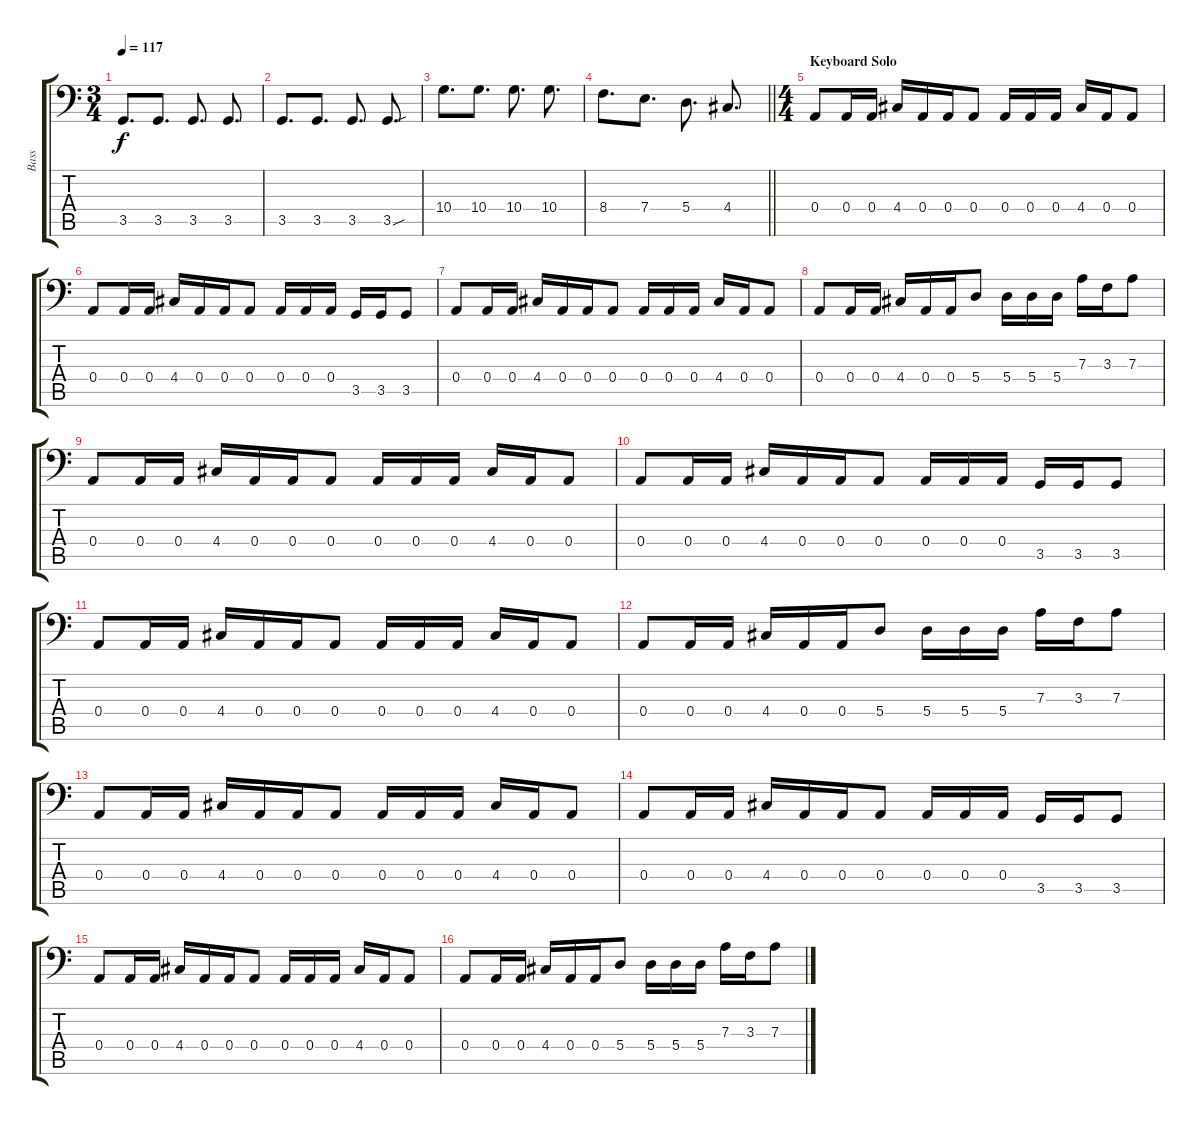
\track ("Bass" "Bass") {instrument electricbassfinger}
\staff {score tabs}
\tuning (B2 G2 D2 A1 E1 B0) {hide}
\ts (3 4)
\tempo 117
\clef f4
\ks c
3.5.8{d dy f} 3.5.8{d} 3.5.8{d} 3.5.8{d} |
3.5.8{d} 3.5.8{d} 3.5.8{d} 3.5{sou}.8{d} |
10.4.8{d} 10.4.8{d} 10.4.8{d} 10.4.8{d} |
\barLineRight lightlight
8.4.8{d} 7.4.8{d} 5.4.8{d} 4.4.8{d} |
\ts (4 4)
\section ("" "Keyboard Solo")
0.4.8 0.4.16 0.4.16 4.4.16 0.4.16 0.4.16 0.4.8 0.4.16 0.4.16 0.4.16 4.4.16 0.4.16 0.4.8 |
0.4.8 0.4.16 0.4.16 4.4.16 0.4.16 0.4.16 0.4.8 0.4.16 0.4.16 0.4.16 3.5.16 3.5.16 3.5.8 |
0.4.8 0.4.16 0.4.16 4.4.16 0.4.16 0.4.16 0.4.8 0.4.16 0.4.16 0.4.16 4.4.16 0.4.16 0.4.8 |
0.4.8 0.4.16 0.4.16 4.4.16 0.4.16 0.4.16 5.4.8 5.4.16 5.4.16 5.4.16 7.3.16 3.3.16 7.3.8 |
0.4.8 0.4.16 0.4.16 4.4.16 0.4.16 0.4.16 0.4.8 0.4.16 0.4.16 0.4.16 4.4.16 0.4.16 0.4.8 |
0.4.8 0.4.16 0.4.16 4.4.16 0.4.16 0.4.16 0.4.8 0.4.16 0.4.16 0.4.16 3.5.16 3.5.16 3.5.8 |
0.4.8 0.4.16 0.4.16 4.4.16 0.4.16 0.4.16 0.4.8 0.4.16 0.4.16 0.4.16 4.4.16 0.4.16 0.4.8 |
0.4.8 0.4.16 0.4.16 4.4.16 0.4.16 0.4.16 5.4.8 5.4.16 5.4.16 5.4.16 7.3.16 3.3.16 7.3.8 |
0.4.8 0.4.16 0.4.16 4.4.16 0.4.16 0.4.16 0.4.8 0.4.16 0.4.16 0.4.16 4.4.16 0.4.16 0.4.8 |
0.4.8 0.4.16 0.4.16 4.4.16 0.4.16 0.4.16 0.4.8 0.4.16 0.4.16 0.4.16 3.5.16 3.5.16 3.5.8 |
0.4.8 0.4.16 0.4.16 4.4.16 0.4.16 0.4.16 0.4.8 0.4.16 0.4.16 0.4.16 4.4.16 0.4.16 0.4.8 |
0.4.8 0.4.16 0.4.16 4.4.16 0.4.16 0.4.16 5.4.8 5.4.16 5.4.16 5.4.16 7.3.16 3.3.16 7.3.8
